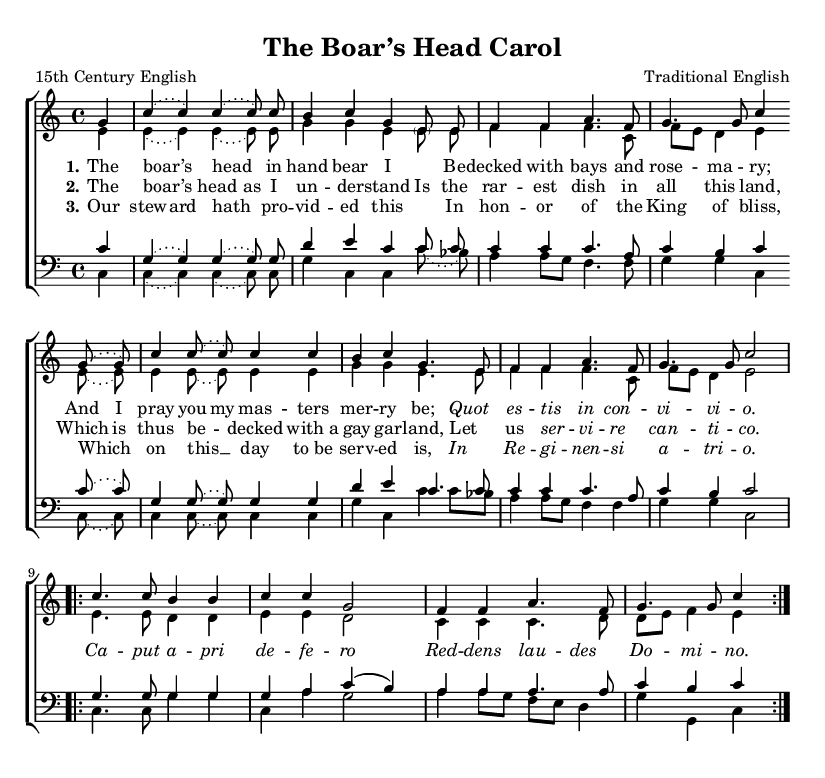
\version "2.14.2"
\include "header.ly"

\header {
  title = "The Boar’s Head Carol"
  poet = "15th Century English"
  composer = "Traditional English"
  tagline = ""
}
global = {
  \key c \major
  \time 4/4
  \autoBeamOff
  %\mergeDifferentlyDottedOn
}

sopMusic = \relative c'' {
  \partial 4 g4 |
  \slurDotted c4( c) c4( c8) c8 |
  b4 c g4 \parenthesize e8\noBeam e |
  
  f4 f a4. f8 |
  g4. g8 c4 \bar""\break g8\noBeam( g) |
  c4 c8\noBeam( c) c4 c |
  
  b c g4. e8 |
  f4 f a4. f8 |
  g4. g8 c2 | \break
  
  \repeat volta 2 {
    c4. c8 b4 b |
    c c g2 |
    f4 f a4. f8 |
    g4. g8 c4
  }
}
sopWords = \lyricmode {
  
}

altoMusic = \relative c' {
  e4 |
  \slurDotted e( e) e4( e8) e8 |
  g4 g e4 e8\noBeam e |
  
  f4 f f4. c8 |
  \slurSolid f8[ e] d4 e \slurDotted e8\noBeam( e) |
  e4 e8\noBeam( e) e4 e |
  
  g g e4. e8 |
  f4 f f4. c8 |
  \slurSolid f[ e] d4 e2 |
  
  e4. e8 d4 d |
  e e d2 |
  c4 c c4. d8 |
  \slurSolid d[ e] f4 e |
}
altoWords = {
  \lyricmode {
    \set stanza = #"1."
    \set ignoreMelismata = ##t
    The boar’s _ head _ in hand bear I "" Be -- decked with bays and rose -- ma -- ry;
    \set associatedVoice = "basses"
    And I pray you my mas -- ters mer -- ry be;
    \lyricItal Quot _ es -- tis _ in con -- vi -- vi -- o. \lyricNormal
  }
  \lyricmode {
    \unset ignoreMelismata
    \lyricItal
    Ca -- put a -- pri de -- fe -- ro
    \set associatedVoice = "tenors"
    Red -- dens
    \set associatedVoice = "basses"
    lau -- des Do -- mi -- no.
    \lyricNormal
  }
}
altoWordsII = {
  \set stanza = "2."
  \lyricmode {
    \set ignoreMelismata = ##t
    The boar’s _ head as I un -- der -- stand Is the rar -- est dish in all this land,
    \set associatedVoice = "basses"
    Which is thus be -- _ decked with_a gay gar -- land,
    Let _ us
    \lyricItal ser -- _ vi -- re can -- ti -- co. \lyricNormal
  }
}
altoWordsIII = \lyricmode {
  \set stanza = #"3."
  \set ignoreMelismata = ##t
  Our stew -- ard hath _ pro -- vid -- ed this
  "" In hon -- or of the King of bliss,
  \set associatedVoice = "basses"
  Which _ on this __ _ day to_be serv -- ed is,
  \lyricItal In _ Re -- gi -- _ nen -- si a -- tri -- o. \lyricNormal
}
altoWordsIV = \lyricmode {
}
altoWordsV = \lyricmode {
}
altoWordsVI = \lyricmode {
}
tenorMusic = \relative c' {
  c4 |
  \slurDotted g( g) g4( g8) g8 |
  d'4 e c4 c8\noBeam c |
  
  c4 c c4. a8 |
  c4 b c c8\noBeam( c) |
  g4 g8\noBeam( g) g4 g |
  
  d' e c4. c8 |
  c4 c c4. a8 |
  c4 b c2 |
  
  g4. g8 g4 g |
  g a \slurSolid c( b) |
  a a a4. a8 |
  c4 b c |
}
tenorWords = \lyricmode {

}

bassMusic = \relative c {
  c4 |
  \slurDotted c( c) c4( c8) c8 |
  g'4 c, c4 c'8\noBeam( bes) |
  
  a4 \slurSolid a8[ g] f4. f8 |
  g4 g c, \slurDotted c8\noBeam( c) |
  c4 c8\noBeam( c) c4 c |
  
  g' c, c'4 c8[ bes] |
  a4 \slurSolid a8[ g] f4 f |
  g4 g c,2 |
  
  c4. c8 g'4 g |
  c, a' g2 |
  a4 a8[ g] f[ e] d4 |
  g4 g, c |
}
bassWords = \lyricmode {

}

pianoRH = \relative c' {
  
}
pianoLH = \relative c' {
  
}

\score {
  <<
   \new ChoirStaff <<
    \new Staff = women <<
      \new Voice = "sopranos" { \voiceOne << \global \sopMusic >> }
      \new Voice = "altos" { \voiceTwo << \global \altoMusic >> }
    >>
   \new Staff = men <<
      \clef bass
      \new Voice = "tenors" { \voiceOne << \global \tenorMusic >> }
      \new Voice = "basses" { \voiceTwo << \global \bassMusic >> }
    >>
    \new Lyrics \with { alignAboveContext = #"women" } \lyricsto "sopranos" \sopWords
    \new Lyrics = "altosVI"  \with { alignBelowContext = #"women" } \lyricsto "tenors" \altoWordsVI
    \new Lyrics = "altosV"  \with { alignBelowContext = #"women" } \lyricsto "tenors" \altoWordsV
    \new Lyrics = "altosIV"  \with { alignBelowContext = #"women" } \lyricsto "tenors" \altoWordsIV
    \new Lyrics = "altosIII"  \with { alignBelowContext = #"women" } \lyricsto "tenors" \altoWordsIII
    \new Lyrics = "altosII"  \with { alignBelowContext = #"women" } \lyricsto "tenors" \altoWordsII
    \new Lyrics = "altos"  \with { alignBelowContext = #"women" } \lyricsto "tenors" \altoWords
    \new Lyrics \with { alignAboveContext = #"men" } \lyricsto "tenors" \tenorWords
    \new Lyrics \with { alignBelowContext = #"men" } \lyricsto "basses" \bassWords
  >>
%    \new PianoStaff << \new Staff { \new Voice { \pianoRH } } \new Staff { \clef "bass" \pianoLH } >>
  >>
}
